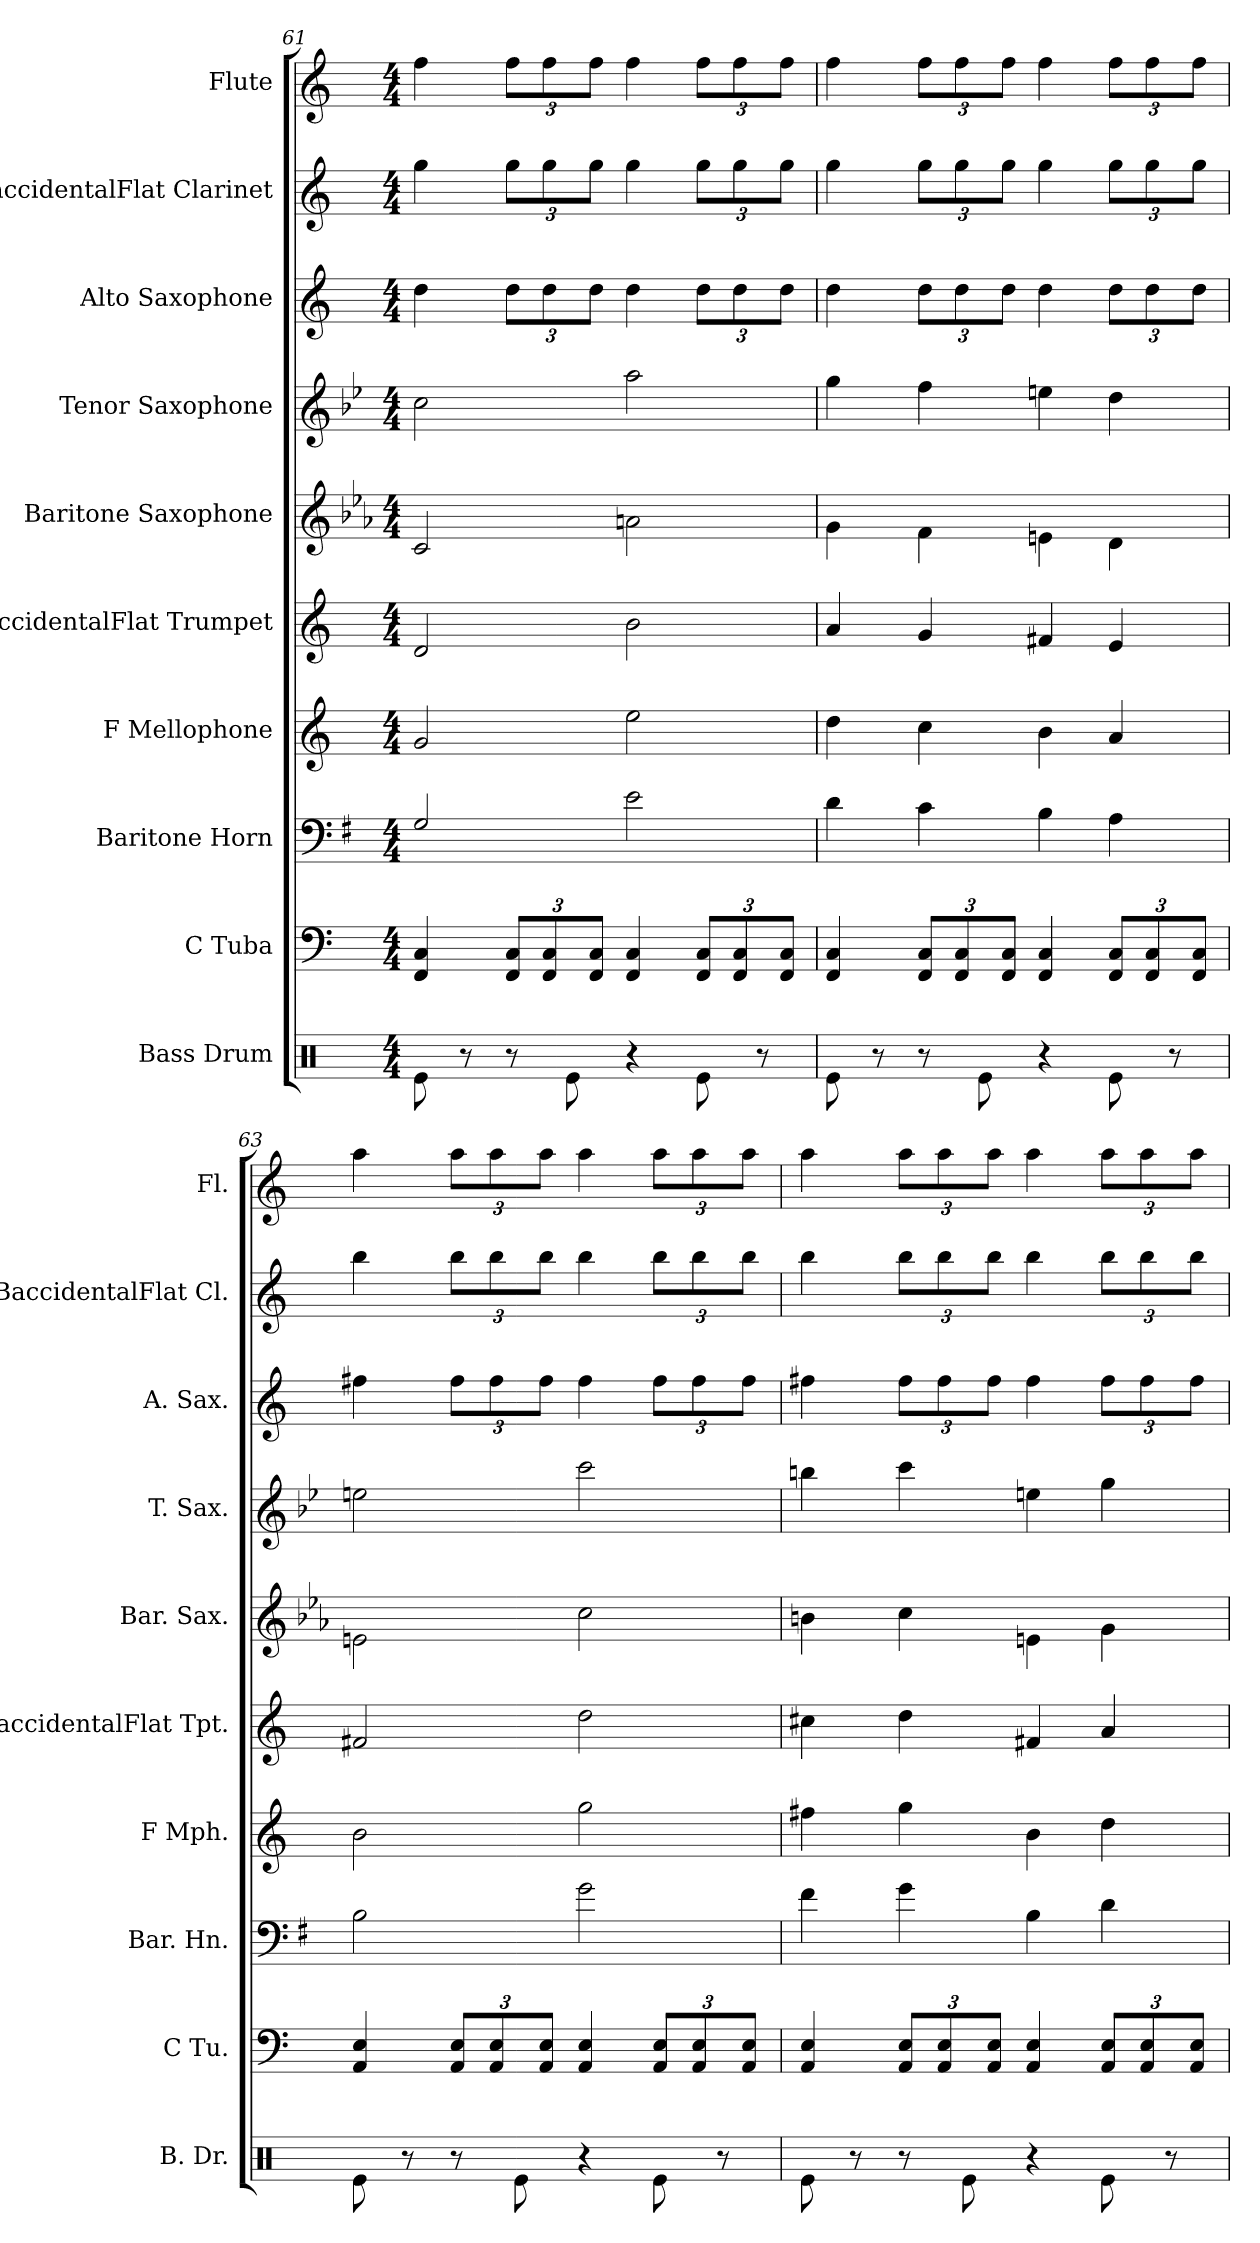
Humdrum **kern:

**kern	**kern	**kern	**kern	**kern	**kern	**kern	**kern	**kern	**kern
*part10	*part9	*part8	*part7	*part6	*part5	*part4	*part3	*part2	*part1
*staff10	*staff9	*staff8	*staff7	*staff6	*staff5	*staff4	*staff3	*staff2	*staff1
*I"Bass Drum	*I"C Tuba	*I"Baritone Horn	*I"F Mellophone	*I"BaccidentalFlat Trumpet	*I"Baritone Saxophone	*I"Tenor Saxophone	*I"Alto Saxophone	*I"BaccidentalFlat Clarinet	*I"Flute
*I'B. Dr.	*I'C Tu.	*I'Bar. Hn.	*I'F Mph.	*I'BaccidentalFlat Tpt.	*I'Bar. Sax.	*I'T. Sax.	*I'A. Sax.	*I'BaccidentalFlat Cl.	*I'Fl.
*clefX	*clefF4	*clefF4	*clefG2	*clefG2	*clefG2	*clefG2	*clefG2	*clefG2	*clefG2
*	*	*ITrd4c7	*ITrd4c7	*ITrd1c2	*ITrd12c21	*ITrd8c14	*ITrd5c9	*ITrd1c2	*
*k[]	*k[]	*k[]	*k[b-]	*k[b-e-]	*k[b-e-a-]	*k[b-e-]	*k[b-e-a-]	*k[b-e-]	*k[]
*M4/4	*M4/4	*M4/4	*M4/4	*M4/4	*M4/4	*M4/4	*M4/4	*M4/4	*M4/4
=61	=61	=61	=61	=61	=61	=61	=61	=61	=61
8Re\	4FF/ 4C/	2C/	2c/	2c/	2C/	2c\	4f\	4ff\	4ff\
8r	.	.	.	.	.	.	.	.	.
*	*Xbrackettup	*	*	*	*	*	*Xbrackettup	*Xbrackettup	*Xbrackettup
8r	12FF/ 12C/L	.	.	.	.	.	12f\L	12ff\L	12ff\L
.	12FF/ 12C/	.	.	.	.	.	12f\	12ff\	12ff\
8Re\	.	.	.	.	.	.	.	.	.
.	12FF/ 12C/J	.	.	.	.	.	12f\J	12ff\J	12ff\J
4r	4FF/ 4C/	2A\	2a\	2a\	2An\	2a\	4f\	4ff\	4ff\
8Re\	12FF/ 12C/L	.	.	.	.	.	12f\L	12ff\L	12ff\L
.	12FF/ 12C/	.	.	.	.	.	12f\	12ff\	12ff\
8r	.	.	.	.	.	.	.	.	.
.	12FF/ 12C/J	.	.	.	.	.	12f\J	12ff\J	12ff\J
=62	=62	=62	=62	=62	=62	=62	=62	=62	=62
8Re\	4FF/ 4C/	4G\	4g\	4g/	4G\	4g\	4f\	4ff\	4ff\
8r	.	.	.	.	.	.	.	.	.
8r	12FF/ 12C/L	4F\	4f\	4f/	4F\	4f\	12f\L	12ff\L	12ff\L
.	12FF/ 12C/	.	.	.	.	.	12f\	12ff\	12ff\
8Re\	.	.	.	.	.	.	.	.	.
.	12FF/ 12C/J	.	.	.	.	.	12f\J	12ff\J	12ff\J
4r	4FF/ 4C/	4E\	4e\	4en/	4En\	4en\	4f\	4ff\	4ff\
8Re\	12FF/ 12C/L	4D\	4d/	4d/	4D\	4d\	12f\L	12ff\L	12ff\L
.	12FF/ 12C/	.	.	.	.	.	12f\	12ff\	12ff\
8r	.	.	.	.	.	.	.	.	.
.	12FF/ 12C/J	.	.	.	.	.	12f\J	12ff\J	12ff\J
!!LO:PB:g=z
=63	=63	=63	=63	=63	=63	=63	=63	=63	=63
8Re\	4AA/ 4E/	2E\	2e\	2en/	2En\	2en\	4an\	4aa\	4aa\
8r	.	.	.	.	.	.	.	.	.
8r	12AA/ 12E/L	.	.	.	.	.	12a\L	12aa\L	12aa\L
.	12AA/ 12E/	.	.	.	.	.	12a\	12aa\	12aa\
8Re\	.	.	.	.	.	.	.	.	.
.	12AA/ 12E/J	.	.	.	.	.	12a\J	12aa\J	12aa\J
4r	4AA/ 4E/	2c\	2cc\	2cc\	2c\	2cc\	4a\	4aa\	4aa\
8Re\	12AA/ 12E/L	.	.	.	.	.	12a\L	12aa\L	12aa\L
.	12AA/ 12E/	.	.	.	.	.	12a\	12aa\	12aa\
8r	.	.	.	.	.	.	.	.	.
.	12AA/ 12E/J	.	.	.	.	.	12a\J	12aa\J	12aa\J
=64	=64	=64	=64	=64	=64	=64	=64	=64	=64
8Re\	4AA/ 4E/	4B\	4bn\	4bn\	4Bn\	4bn\	4an\	4aa\	4aa\
8r	.	.	.	.	.	.	.	.	.
8r	12AA/ 12E/L	4c\	4cc\	4cc\	4c\	4cc\	12a\L	12aa\L	12aa\L
.	12AA/ 12E/	.	.	.	.	.	12a\	12aa\	12aa\
8Re\	.	.	.	.	.	.	.	.	.
.	12AA/ 12E/J	.	.	.	.	.	12a\J	12aa\J	12aa\J
4r	4AA/ 4E/	4E\	4e\	4en/	4En\	4en\	4a\	4aa\	4aa\
8Re\	12AA/ 12E/L	4G\	4g\	4g/	4G\	4g\	12a\L	12aa\L	12aa\L
.	12AA/ 12E/	.	.	.	.	.	12a\	12aa\	12aa\
8r	.	.	.	.	.	.	.	.	.
.	12AA/ 12E/J	.	.	.	.	.	12a\J	12aa\J	12aa\J
=	=	=	=	=	=	=	=	=	=
*-	*-	*-	*-	*-	*-	*-	*-	*-	*-
